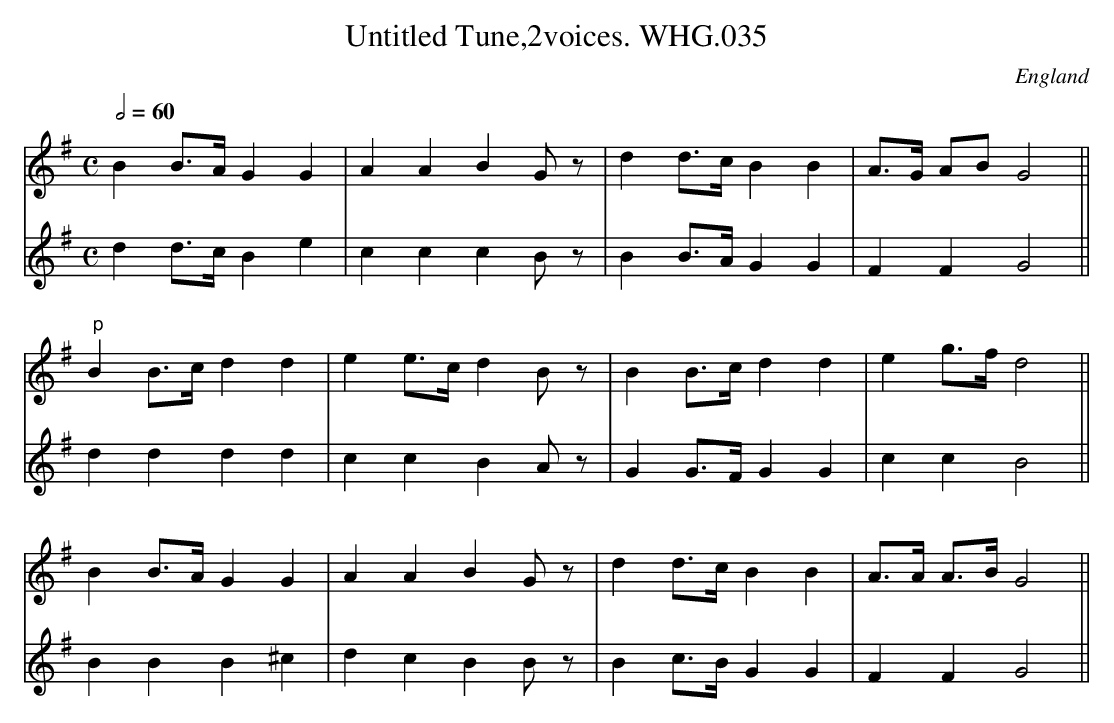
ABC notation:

X:1
T:Untitled Tune,2voices. WHG.035
O:England
M:C
L:1/8
Q:2/4=60
K:G major
[V:1]B2B>A G2G2|A2A2 B2Gz|d2d>c B2B2|A>G AB G4||
[V:2]d2d>c B2e2|c2c2 c2Bz|B2B>A G2G2|F2F2 G4||
[V:1]" p"B2B>c d2d2|e2e>c d2Bz|B2B>c d2d2|e2g>f d4||
[V:2]d2d2 d2d2|c2c2 B2Az|G2G>F G2G2|c2c2 B4||
[V:1]B2B>A G2G2|A2A2 B2Gz|d2d>c B2B2|A>A A>B G4||
[V:2]B2B2 B2^c2|d2c2 B2Bz|B2c>B G2G2|F2F2 G4||
